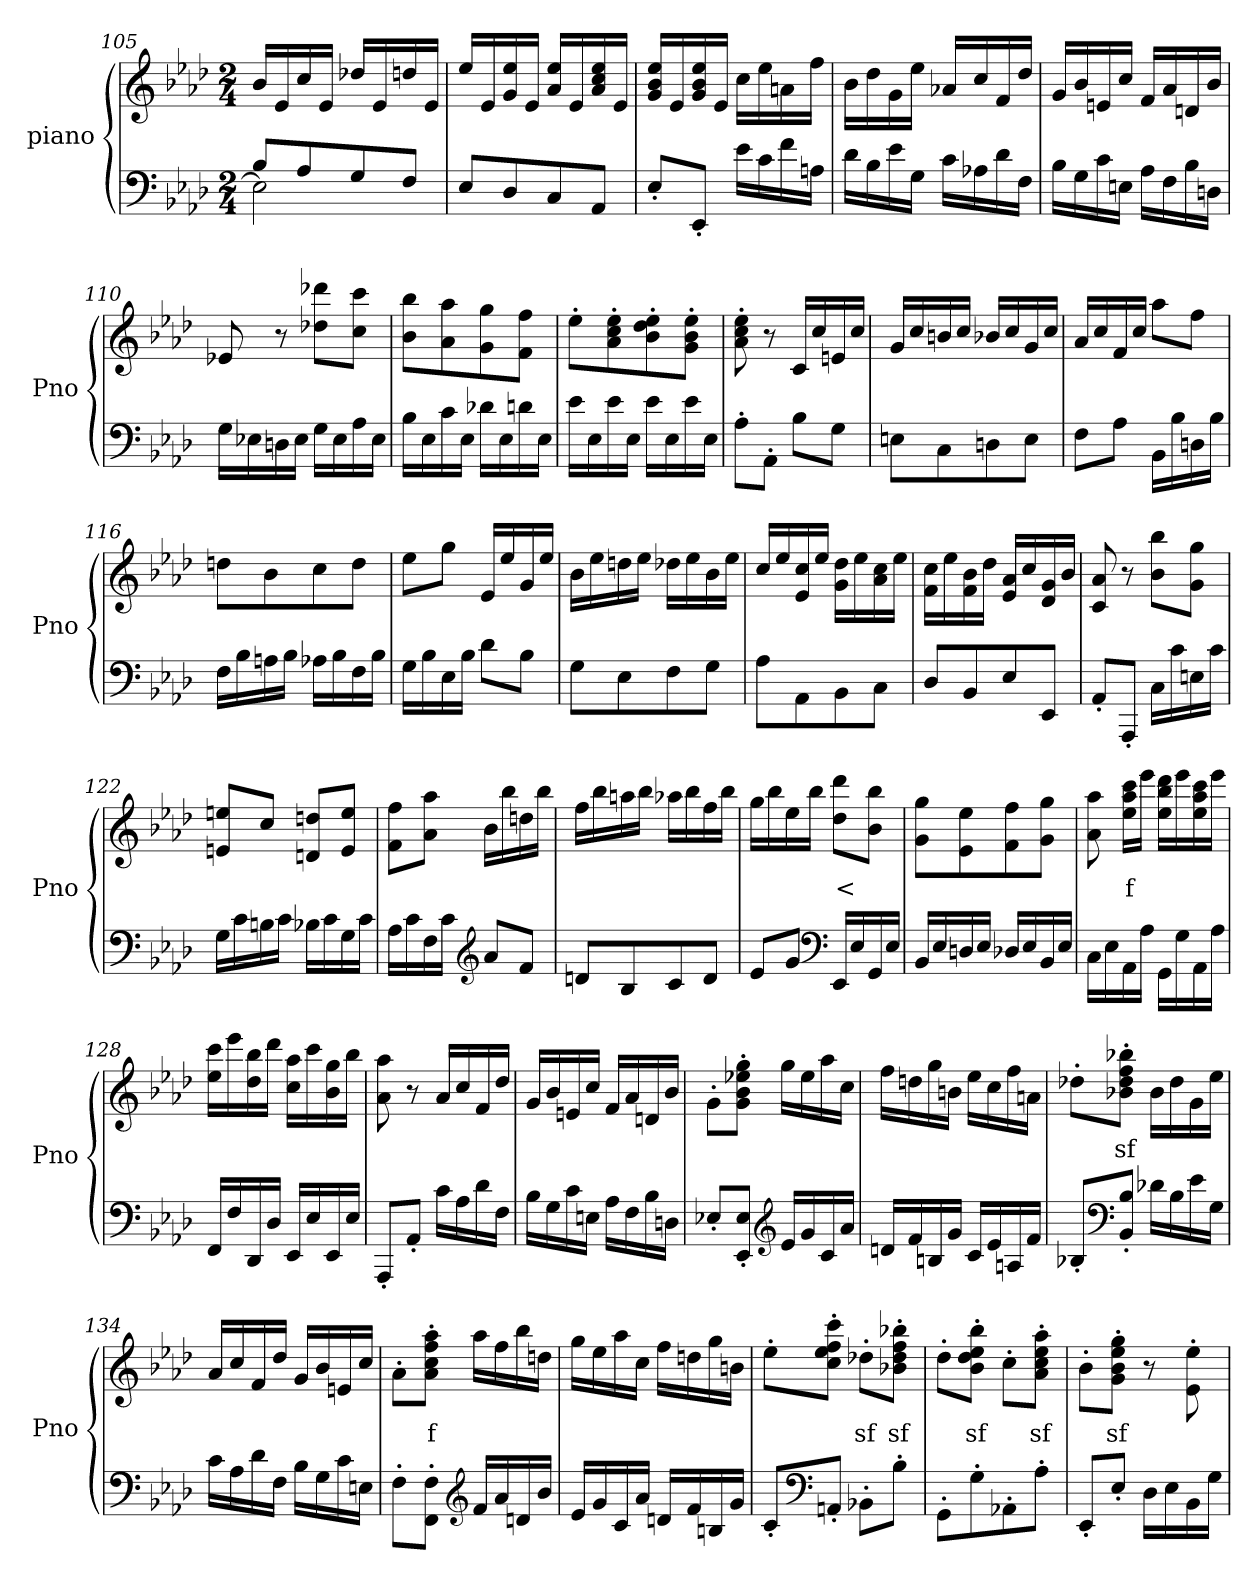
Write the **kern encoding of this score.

**kern	**kern	**text
*part2	*part1	*part1
*staff2	*staff1	*staff1
*I"piano	*I"piano	*
*I'Pno	*I'Pno	*
*clefF4	*clefG2	*
*k[b-e-a-d-]	*k[b-e-a-d-]	*
*A-:	*A-:	*
*M2/4	*M2/4	*
=105	=105	=105
*^	*	*
8B-/L	2E-\]	16b-/LL	.
.	.	16e-/	.
8A-/	.	16cc/	.
.	.	16e-/JJ	.
8G/	.	16dd-X/LL	.
.	.	16e-/	.
8F/J	.	16ddn/	.
.	.	16e-/JJ	.
*v	*v	*	*
=106	=106	=106
8E-/L	16ee-/LL	.
.	16e-/	.
8D-/	16g/ 16ee-/	.
.	16e-/JJ	.
8C/	16a-/ 16ee-/LL	.
.	16e-/	.
8AA-/J	16a-/ 16cc/ 16ee-/	.
.	16e-/JJ	.
=107	=107	=107
8E-'/L	16g/ 16b-/ 16ee-/LL	.
.	16e-/	.
8EE-'/J	16g/ 16b-/ 16ee-/	.
.	16e-/JJ	.
16e-\LL	16cc\LL	.
16c\	16ee-\	.
16f\	16an\	.
16An\JJ	16ff\JJ	.
=108	=108	=108
16d-\LL	16b-\LL	.
16B-\	16dd-\	.
16e-\	16g\	.
16G\JJ	16ee-\JJ	.
16c\LL	16a-X/LL	.
16A-X\	16cc/	.
16d-\	16f/	.
16F\JJ	16dd-/JJ	.
!!LO:LB:g=z
=109	=109	=109
16B-\LL	16g/LL	.
16G\	16b-/	.
16c\	16en/	.
16En\JJ	16cc/JJ	.
16A-\LL	16f/LL	.
16F\	16a-/	.
16B-\	16dn/	.
16Dn\JJ	16b-/JJ	.
=110	=110	=110
16G\LL	8e-X/	.
16E-X\	.	.
16Dn\	8r	.
16E-\JJ	.	.
16G\LL	8dd-X\ 8ddd-X\L	.
16E-\	.	.
16A-\	8cc\ 8ccc\J	.
16E-\JJ	.	.
=111	=111	=111
16B-\LL	8b-\ 8bb-\L	.
16E-\	.	.
16c\	8a-\ 8aa-\	.
16E-\JJ	.	.
16d-X\LL	8g\ 8gg\	.
16E-\	.	.
16dn\	8f\ 8ff\J	.
16E-\JJ	.	.
=112	=112	=112
16e-\LL	8ee-'\L	.
16E-\	.	.
16e-\	8a-\' 8cc\' 8ee-\'	.
16E-\JJ	.	.
16e-\LL	8b-\' 8dd-\' 8ee-\'	.
16E-\	.	.
16e-\	8g\' 8b-\' 8ee-\'J	.
16E-\JJ	.	.
=113	=113	=113
8A-'\L	8a-\' 8cc\' 8ee-\'	.
8AA-'\J	8r	.
8B-\L	16c/LL	.
.	16cc/	.
8G\J	16en/	.
.	16cc/JJ	.
=114	=114	=114
8En\L	16g/LL	.
.	16cc/	.
8C\	16bn/	.
.	16cc/JJ	.
8Dn\	16b-X/LL	.
.	16cc/	.
8E\J	16g/	.
.	16cc/JJ	.
!!LO:LB:g=z
=115	=115	=115
8F\L	16a-/LL	.
.	16cc/	.
8A-\J	16f/	.
.	16cc/JJ	.
16BB-\LL	8aa-\L	.
16B-\	.	.
16Dn\	8ff\J	.
16B-\JJ	.	.
=116	=116	=116
16F\LL	8ddn\L	.
16B-\	.	.
16An\	8b-\	.
16B-\JJ	.	.
16A-X\LL	8cc\	.
16B-\	.	.
16F\	8dd\J	.
16B-\JJ	.	.
=117	=117	=117
16G\LL	8ee-\L	.
16B-\	.	.
16E-\	8gg\J	.
16B-\JJ	.	.
8d-\L	16e-/LL	.
.	16ee-/	.
8B-\J	16g/	.
.	16ee-/JJ	.
=118	=118	=118
8G\L	16b-\LL	.
.	16ee-\	.
8E-\	16ddn\	.
.	16ee-\JJ	.
8F\	16dd-X\LL	.
.	16ee-\	.
8G\J	16b-\	.
.	16ee-\JJ	.
=119	=119	=119
8A-\L	16cc/LL	.
.	16ee-/	.
8AA-\	16e-/ 16cc/	.
.	16ee-/JJ	.
8BB-\	16g\ 16dd-\LL	.
.	16ee-\	.
8C\J	16a-\ 16cc\	.
.	16ee-\JJ	.
=120	=120	=120
8D-/L	16f\ 16cc\LL	.
.	16ee-\	.
8BB-/	16f\ 16b-\	.
.	16dd-\JJ	.
8E-/	16e-/ 16a-/LL	.
.	16cc/	.
8EE-/J	16d-/ 16g/	.
.	16b-/JJ	.
!!LO:PB:g=z
=121	=121	=121
8AA-'/L	8c/ 8a-/	.
8AAA-'/J	8r	.
16C\LL	8b-\ 8bb-\L	.
16c\	.	.
16En\	8g\ 8gg\J	.
16c\JJ	.	.
=122	=122	=122
16G\LL	8en/ 8een/L	.
16c\	.	.
16Bn\	8cc/J	.
16c\JJ	.	.
16B-X\LL	8dn/ 8ddn/L	.
16c\	.	.
16G\	8e/ 8ee/J	.
16c\JJ	.	.
=123	=123	=123
16A-\LL	8f\ 8ff\L	.
16c\	.	.
16F\	8a-\ 8aa-\J	.
16c\JJ	.	.
*clefG2	*	*
8a-/L	16b-\LL	.
.	16bb-\	.
8f/J	16ddn\	.
.	16bb-\JJ	.
=124	=124	=124
8dn/L	16ff\LL	.
.	16bb-\	.
8B-/	16aan\	.
.	16bb-\JJ	.
8c/	16aa-X\LL	.
.	16bb-\	.
8d/J	16ff\	.
.	16bb-\JJ	.
=125	=125	=125
8e-/L	16gg\LL	.
.	16bb-\	.
8g/J	16ee-\	.
.	16bb-\JJ	.
*clefF4	*	*
16EE-/LL	8dd-\ 8ddd-\L	<
16E-/	.	.
16GG/	8b-\ 8bb-\J	.
16E-/JJ	.	.
!!LO:LB:g=z
=126	=126	=126
16BB-/LL	8g\ 8gg\L	.
16E-/	.	.
16Dn/	8e-\ 8ee-\	.
16E-/JJ	.	.
16D-X/LL	8f\ 8ff\	.
16E-/	.	.
16BB-/	8g\ 8gg\J	.
16E-/JJ	.	.
=127	=127	=127
16C\LL	8a-\ 8aa-\	.
16E-\	.	.
16AA-\	16ee-\ 16aa-\ 16ccc\LL	f
16A-\JJ	16eee-\JJ	.
16GG\LL	16ee-\ 16bb-\ 16ddd-\LL	.
16G\	16eee-\	.
16AA-\	16ee-\ 16aa-\ 16ccc\	.
16A-\JJ	16eee-\JJ	.
=128	=128	=128
16FF/LL	16ee-\ 16ccc\LL	.
16F/	16eee-\	.
16DD-/	16dd-\ 16bb-\	.
16D-/JJ	16ddd-\JJ	.
16EE-/LL	16cc\ 16aa-\LL	.
16E-/	16ccc\	.
16EE-/	16b-\ 16gg\	.
16E-/JJ	16bb-\JJ	.
=129	=129	=129
8AAA-'/L	8a-\ 8aa-\	.
8AA-'/J	8r	.
16c\LL	16a-/LL	.
16A-\	16cc/	.
16d-\	16f/	.
16F\JJ	16dd-/JJ	.
=130	=130	=130
16B-\LL	16g/LL	.
16G\	16b-/	.
16c\	16en/	.
16En\JJ	16cc/JJ	.
16A-\LL	16f/LL	.
16F\	16a-/	.
16B-\	16dn/	.
16Dn\JJ	16b-/JJ	.
!!LO:LB:g=z
=131	=131	=131
8E-X'/L	8g'\L	.
8EE-/' 8E-/'J	8g\' 8b-\' 8ee-X\' 8gg\'J	.
*clefG2	*	*
16e-/LL	16gg\LL	.
16g/	16ee-\	.
16c/	16aa-\	.
16a-/JJ	16cc\JJ	.
=132	=132	=132
16dn/LL	16ff\LL	.
16f/	16ddn\	.
16Bn/	16gg\	.
16g/JJ	16bn\JJ	.
16c/LL	16ee-\LL	.
16e-/	16cc\	.
16An/	16ff\	.
16f/JJ	16an\JJ	.
=133	=133	=133
8B-X'/L	8dd-X'\L	.
*clefF4	*	*
8BB-/' 8B-/'J	8b-X\' 8dd-\' 8ff\' 8bb-X\'J	sf
16d-X\LL	16b-\LL	.
16B-\	16dd-\	.
16e-\	16g\	.
16G\JJ	16ee-\JJ	.
=134	=134	=134
16c\LL	16a-/LL	.
16A-\	16cc/	.
16d-\	16f/	.
16F\JJ	16dd-/JJ	.
16B-\LL	16g/LL	.
16G\	16b-/	.
16c\	16en/	.
16En\JJ	16cc/JJ	.
=135	=135	=135
8F'\L	8a-'\L	.
8FF\' 8F\'J	8a-\' 8cc\' 8ff\' 8aa-\'J	f
*clefG2	*	*
16f/LL	16aa-\LL	.
16a-/	16ff\	.
16dn/	16bb-\	.
16b-/JJ	16ddn\JJ	.
!!LO:LB:g=z
=136	=136	=136
16e-/LL	16gg\LL	.
16g/	16ee-\	.
16c/	16aa-\	.
16a-/JJ	16cc\JJ	.
16dn/LL	16ff\LL	.
16f/	16ddn\	.
16Bn/	16gg\	.
16g/JJ	16bn\JJ	.
=137	=137	=137
8c'/L	8ee-'\L	.
*clefF4	*	*
8AAn'/J	8cc\' 8ee-\' 8ff\' 8ccc\'J	.
8BB-X'\L	8dd-X'\L	sf
8B-'\J	8b-X\' 8dd-\' 8ff\' 8bb-X\'J	sf
=138	=138	=138
8GG'\L	8dd-'\L	.
8G'\	8b-\' 8dd-\' 8ee-\' 8bb-\'J	sf
8AA-X'\	8cc'\L	.
8A-'\J	8a-\' 8cc\' 8ee-\' 8aa-\'J	sf
=139	=139	=139
8EE-'/L	8b-'\L	.
8E-'/J	8g\' 8b-\' 8ee-\' 8gg\'J	sf
16D-\LL	8r	.
16E-\	.	.
16BB-\	8e-\' 8ee-\'	.
16G\JJ	.	.
=	=	=
*-	*-	*-
